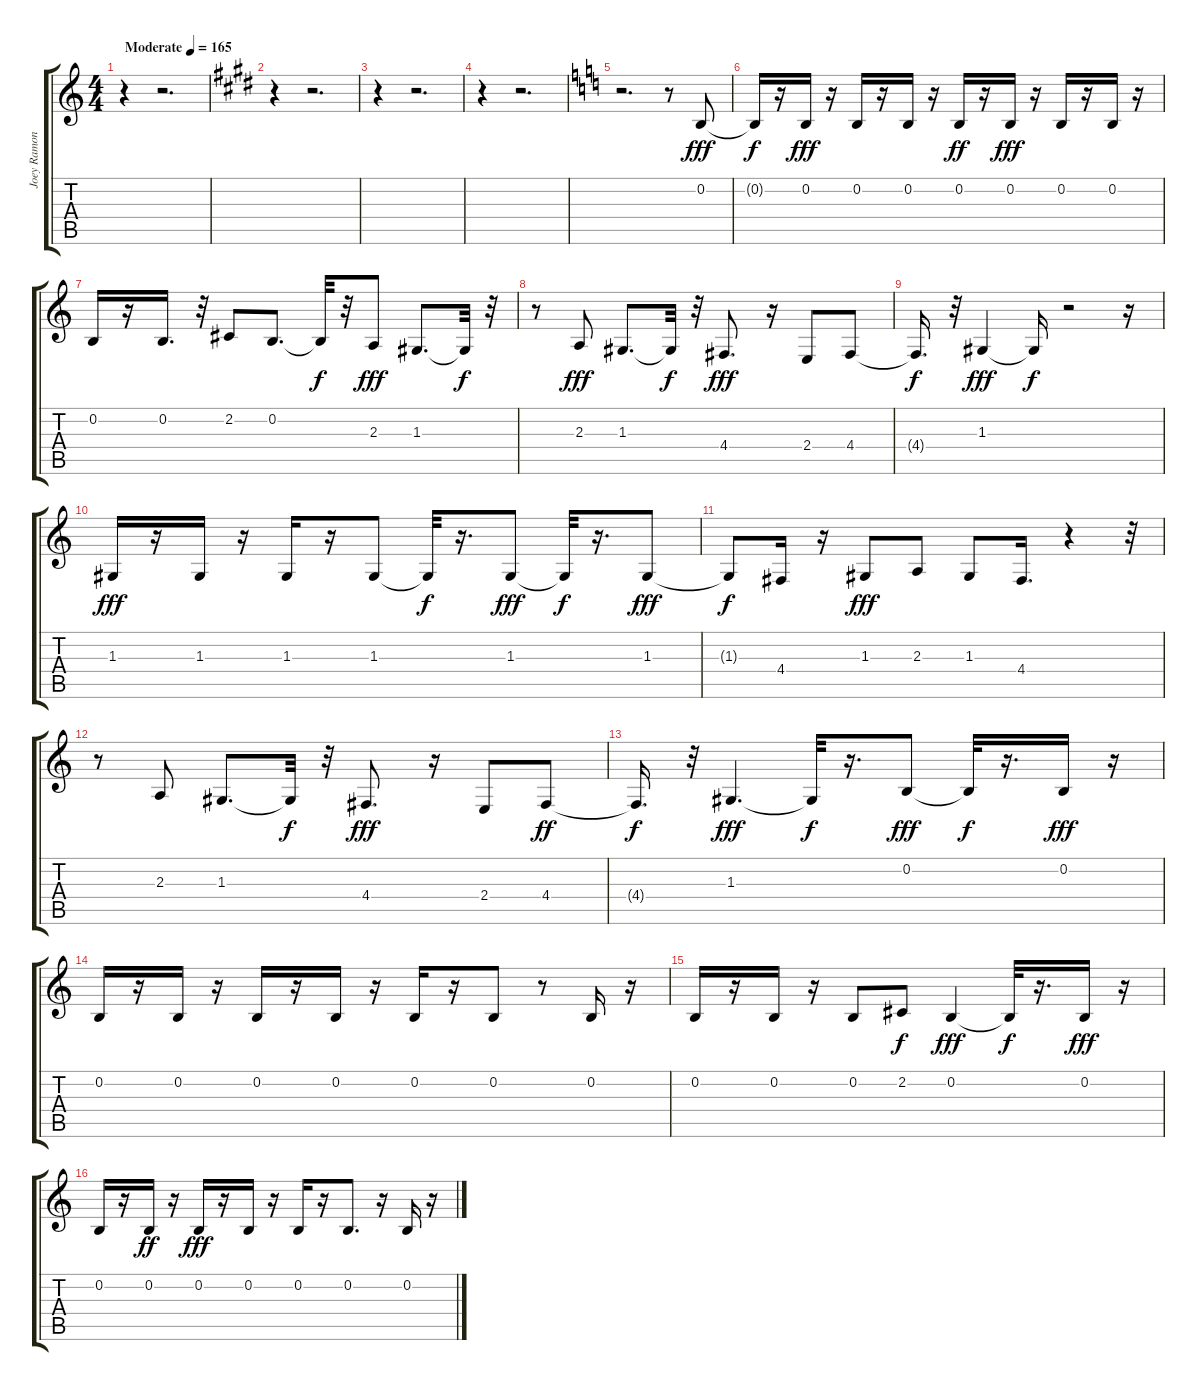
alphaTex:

\track ("Joey Ramone" "Joey Ramon") {instrument brightacousticpiano}
\staff {score tabs}
\tuning (E4 B3 G3 D3 A2 E2) {hide}
\ts (4 4)
\tempo (165 "Moderate")
\clef g2
\ks c
r.4{dy fff instrument brightacousticpiano} r.2{d} |
\ks e
r.4 r.2{d} |
r.4 r.2{d} |
r.4 r.2{d} |
\ks c
r.2{d} r.8 0.2.8 |
0.2{t}.16{dy f} r.16 0.2.16{dy fff} r.16 0.2.16 r.16 0.2.16 r.16 0.2.16{dy ff} r.16 0.2.16{dy fff} r.16 0.2.16 r.16 0.2.16 r.16 |
0.2.16 r.16 0.2.16{d} r.32 2.2.8 0.2.8{d} 0.2{t}.32{dy f} r.32 2.3.8{dy fff} 1.3.8{d} 1.3{t}.32{dy f} r.32 |
r.8 2.3.8{dy fff} 1.3.8{d} 1.3{t}.32{dy f} r.32 4.4.8{d dy fff} r.16 2.4.8 4.4.8 |
4.4{t}.16{d dy f} r.32 1.3.4{dy fff} 1.3{t}.16{dy f} r.2 r.16 |
1.3.16{dy fff} r.16 1.3.16 r.16 1.3.16 r.16 1.3.8 1.3{t}.32{dy f} r.16{d} 1.3.8{dy fff} 1.3{t}.32{dy f} r.16{d} 1.3.8{dy fff} |
1.3{t}.8{dy f} 4.4.16 r.16 1.3.8{dy fff} 2.3.8 1.3.8 4.4.16{d} r.4 r.32 |
r.8 2.3.8 1.3.8{d} 1.3{t}.32{dy f} r.32 4.4.8{d dy fff} r.16 2.4.8 4.4.8{dy ff} |
4.4{t}.16{d dy f} r.32 1.3.4{d dy fff} 1.3{t}.32{dy f} r.16{d} 0.2.8{dy fff} 0.2{t}.32{dy f} r.16{d} 0.2.16{dy fff} r.16 |
0.2.16 r.16 0.2.16 r.16 0.2.16 r.16 0.2.16 r.16 0.2.16 r.16 0.2.8 r.8 0.2.16 r.16 |
0.2.16 r.16 0.2.16 r.16 0.2.8 2.2.8{dy f} 0.2.4{dy fff} 0.2{t}.32{dy f} r.16{d} 0.2.16{dy fff} r.16 |
0.2.16 r.16 0.2.16{dy ff} r.16 0.2.16{dy fff} r.16 0.2.16 r.16 0.2.16 r.16 0.2.8{d} r.16 0.2.16 r.16
